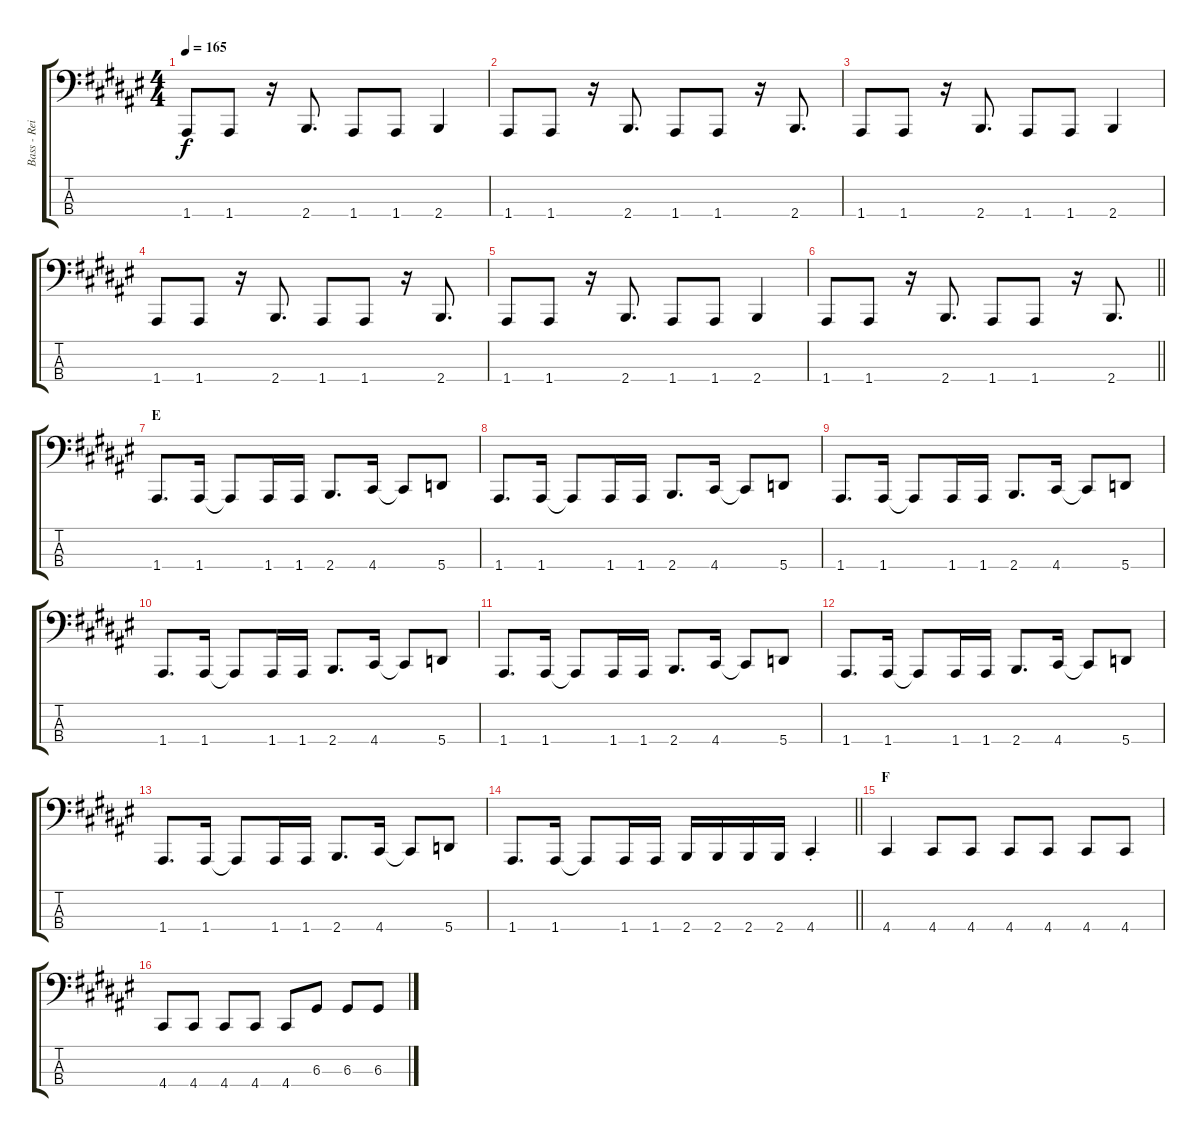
\track ("Bass - Reita" "Bass - Rei") {instrument electricbasspick}
\staff {score tabs}
\tuning (C2 G1 D1 A0) {hide}
\ts (4 4)
\tempo 165
\clef f4
\ks f#
1.4.8{dy f} 1.4.8 r.16 2.4.8{d} 1.4.8 1.4.8 2.4.4 |
1.4.8 1.4.8 r.16 2.4.8{d} 1.4.8 1.4.8 r.16 2.4.8{d} |
1.4.8 1.4.8 r.16 2.4.8{d} 1.4.8 1.4.8 2.4.4 |
1.4.8 1.4.8 r.16 2.4.8{d} 1.4.8 1.4.8 r.16 2.4.8{d} |
1.4.8 1.4.8 r.16 2.4.8{d} 1.4.8 1.4.8 2.4.4 |
\barLineRight lightlight
1.4.8 1.4.8 r.16 2.4.8{d} 1.4.8 1.4.8 r.16 2.4.8{d} |
\section ("" "E")
1.4.8{d} 1.4.16 1.4{t}.8 1.4.16 1.4.16 2.4.8{d} 4.4.16 4.4{t}.8 5.4.8 |
1.4.8{d} 1.4.16 1.4{t}.8 1.4.16 1.4.16 2.4.8{d} 4.4.16 4.4{t}.8 5.4.8 |
1.4.8{d} 1.4.16 1.4{t}.8 1.4.16 1.4.16 2.4.8{d} 4.4.16 4.4{t}.8 5.4.8 |
1.4.8{d} 1.4.16 1.4{t}.8 1.4.16 1.4.16 2.4.8{d} 4.4.16 4.4{t}.8 5.4.8 |
1.4.8{d} 1.4.16 1.4{t}.8 1.4.16 1.4.16 2.4.8{d} 4.4.16 4.4{t}.8 5.4.8 |
1.4.8{d} 1.4.16 1.4{t}.8 1.4.16 1.4.16 2.4.8{d} 4.4.16 4.4{t}.8 5.4.8 |
1.4.8{d} 1.4.16 1.4{t}.8 1.4.16 1.4.16 2.4.8{d} 4.4.16 4.4{t}.8 5.4.8 |
\barLineRight lightlight
1.4.8{d} 1.4.16 1.4{t}.8 1.4.16 1.4.16 2.4.16 2.4.16 2.4.16 2.4.16 4.4{st}.4 |
\section ("" "F")
4.4.4 4.4.8 4.4.8 4.4.8 4.4.8 4.4.8 4.4.8 |
4.4.8 4.4.8 4.4.8 4.4.8 4.4.8 6.3.8 6.3.8 6.3.8
